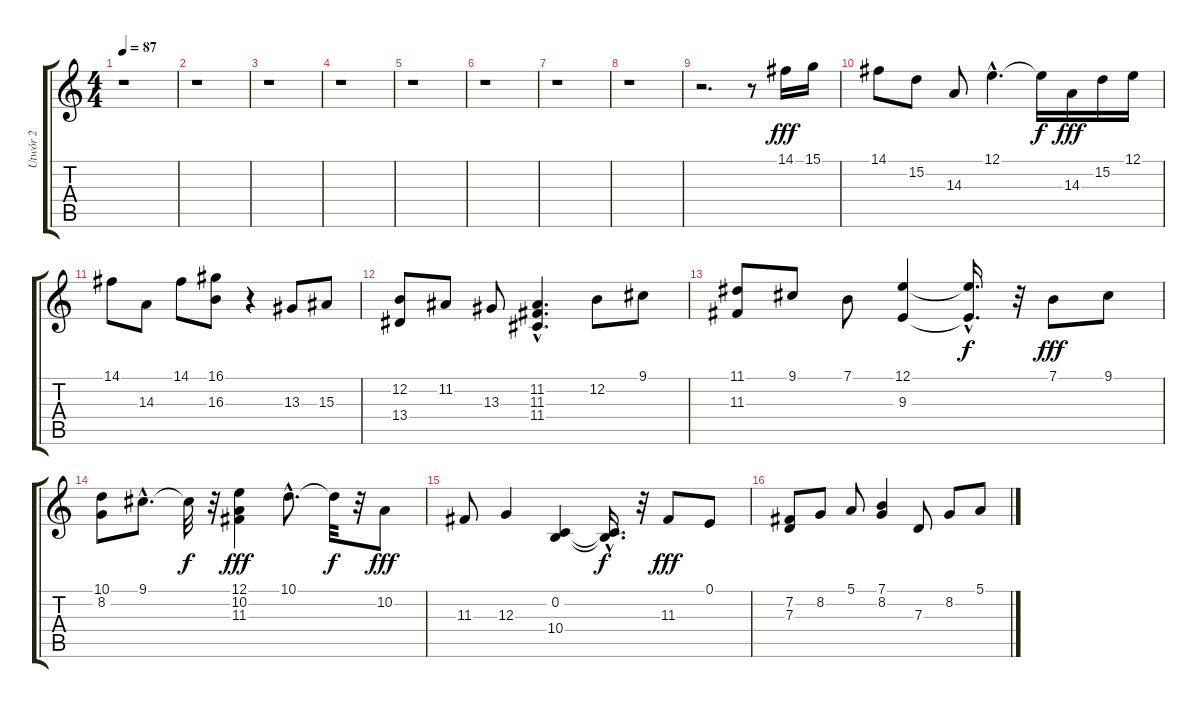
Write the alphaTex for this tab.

\track ("Utwór 2" "Utwór 2") {instrument acousticgrandpiano}
\staff {score tabs}
\tuning (E4 B3 G3 D3 A2 E2) {hide}
\ts (4 4)
\tempo 87
\clef g2
\ks c
r.1{dy fff instrument acousticgrandpiano} |
r.1 |
r.1 |
r.1 |
r.1 |
r.1 |
r.1 |
r.1 |
r.2{d} r.8 14.1.16 15.1.16 |
14.1.8 15.2.8 14.3.8 12.1{hac}.4{d} 12.1{t}.16{dy f} 14.3.16{dy fff} 15.2.16 12.1.16 |
14.1.8 14.3.8 14.1.8 (16.1 16.3).8 r.4 13.3.8 15.3.8 |
(12.2 13.4).8 11.2.8 13.3.8 (11.2{hac} 11.3{hac} 11.4{hac}).4{d} 12.2.8 9.1.8 |
(11.1 11.3).8 9.1.8 7.1.8 (12.1 9.3).4 (12.1{hac t} 9.3{hac t}).16{d dy f} r.32 7.1.8{dy fff} 9.1.8 |
(10.1 8.2).8 9.1{hac}.8{d} 9.1{t}.32{dy f} r.32 (12.1 10.2 11.3).4{dy fff} 10.1{hac}.8{d} 10.1{t}.32{dy f} r.32 10.2.8{dy fff} |
11.3.8 12.3.4 (0.2 10.4).4 (0.2{hac t} 10.4{hac t}).16{d dy f} r.32 11.3.8{dy fff} 0.1.8 |
(7.2 7.3).8 8.2.8 5.1.8 (7.1 8.2).4 7.3.8 8.2.8 5.1.8
